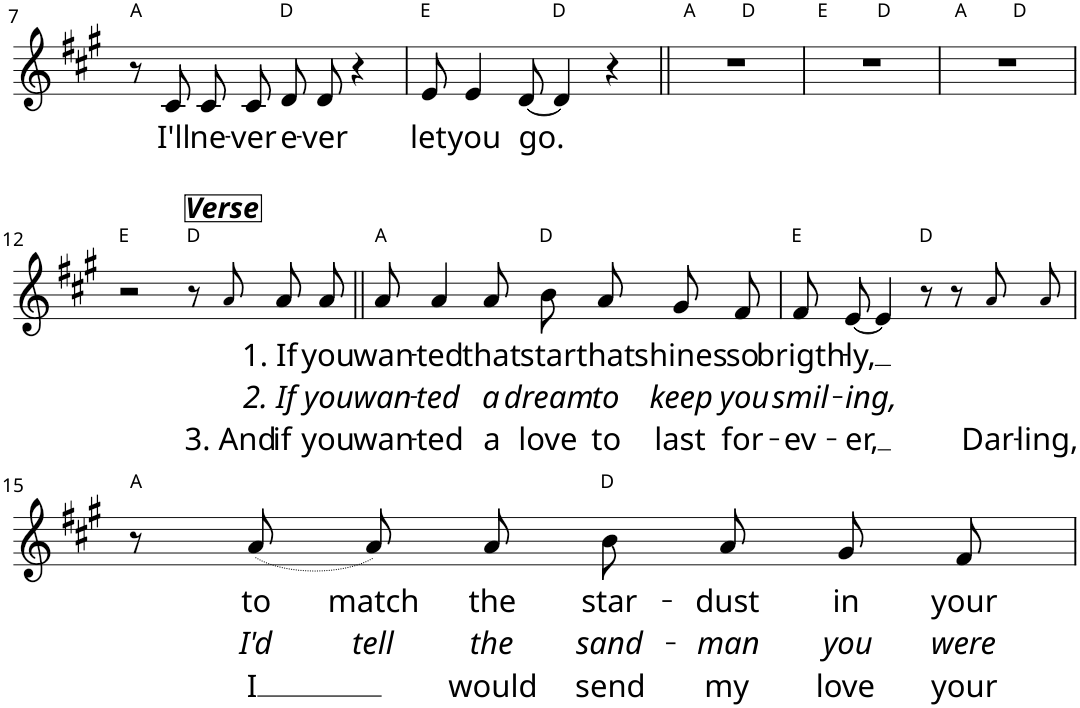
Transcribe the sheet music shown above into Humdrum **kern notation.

**kern	**text	**text	**text	**harte
*part1	*part1	*part1	*part1	*part1
*staff1	*staff1	*staff1	*staff1	*
*I"[Voice]	*	*	*	*
*I'Voice	*	*	*	*
!!LO:PB:g=z
*clefG2	*	*	*	*
*k[f#c#g#]	*	*	*	*
*A:	*	*	*	*
*M4/4	*	*	*	*
=7	=7	=7	=7	=7
8r	.	.	.	A:maj
!	!LO:LY:b	!	!	!
8c#/	I'll	.	.	.
!	!LO:LY:b	!	!	!
8c#/L	ne-	.	.	.
!	!LO:LY:b	!	!	!
8c#/J	-ver	.	.	.
!	!LO:LY:b	!	!	!
8d/L	e-	.	.	D:maj
!	!LO:LY:b	!	!	!
8d/J	-ver	.	.	.
4r	.	.	.	.
=8	=8	=8	=8	=8
!	!LO:LY:b	!	!	!
8e/	let	.	.	E:maj
!	!LO:LY:b	!	!	!
4e/	you	.	.	.
!	!LO:LY:b	!	!	!
[8d/	go.	.	.	.
4d/]	.	.	.	D:maj
4r	.	.	.	.
=9||	=9||	=9||	=9||	=9||
*^	*	*	*	*
1r	2ryy	.	.	.	A:maj
.	2ryy	.	.	.	D:maj
=10	=10	=10	=10	=10	=10
1r	2ryy	.	.	.	E:maj
.	2ryy	.	.	.	D:maj
=11	=11	=11	=11	=11	=11
1r	2ryy	.	.	.	A:maj
.	2ryy	.	.	.	D:maj
*v	*v	*	*	*	*
!!LO:LB:g=z
=12	=12	=12	=12	=12
2r	.	.	.	E:maj
8r	.	.	.	D:maj
!LO:TX:a:Bi:t=Verse	!	!	!	!
!	!	!	!LO:LY:b	!
8a!/	.	.	3. And	.
!	!LO:LY:b	!LO:LY:b	!LO:LY:b	!
8a/L	1. If	2. If	if	.
!	!LO:LY:b	!LO:LY:b	!LO:LY:b	!
8a/J	you	you	you	.
=13||	=13||	=13||	=13||	=13||
!	!LO:LY:b	!LO:LY:b	!LO:LY:b	!
8a/	wan-	wan-	wan-	A:maj
!	!LO:LY:b	!LO:LY:b	!LO:LY:b	!
4a/	-ted	-ted	-ted	.
!	!LO:LY:b	!LO:LY:b	!LO:LY:b	!
8a/	that	a	a	.
!	!LO:LY:b	!LO:LY:b	!LO:LY:b	!
8b/L	star	dream	love	D:maj
!	!LO:LY:b	!LO:LY:b	!LO:LY:b	!
8a/J	that	to	to	.
!	!LO:LY:b	!LO:LY:b	!LO:LY:b	!
8g#/L	shines	keep	last	.
!	!LO:LY:b	!LO:LY:b	!LO:LY:b	!
8f#/J	so	you	for-	.
=14	=14	=14	=14	=14
!	!LO:LY:b	!LO:LY:b	!LO:LY:b	!
8f#/L	brigth-	smil-	-ev-	E:maj
!	!LO:LY:b	!LO:LY:b	!LO:LY:b	!
[8e/J	-ly,	-ing,	-er,	.
4e/]	.	.	.	.
8r	.	.	.	D:maj
8r	.	.	.	.
!	!	!	!LO:LY:b	!
8a!/L	.	.	Dar-	.
!	!	!	!LO:LY:b	!
8a!/J	.	.	-ling,	.
!!LO:LB:g=z
=15	=15	=15	=15	=15
8r	.	.	.	A:maj
!	!LO:LY:b	!LO:LY:b	!LO:LY:b	!
(8a/	to	I'd	I	.
!	!LO:LY:b	!LO:LY:b	!	!
8a/L)	match	tell	.	.
!	!LO:LY:b	!LO:LY:b	!LO:LY:b	!
8a/J	the	the	would	.
!	!LO:LY:b	!LO:LY:b	!LO:LY:b	!
8b/L	star-	sand-	send	D:maj
!	!LO:LY:b	!LO:LY:b	!LO:LY:b	!
8a/J	-dust	-man	my	.
!	!LO:LY:b	!LO:LY:b	!LO:LY:b	!
8g#/L	in	you	love	.
!	!LO:LY:b	!LO:LY:b	!LO:LY:b	!
8f#/J	your	were	your	.
=	=	=	=	=
*-	*-	*-	*-	*-
